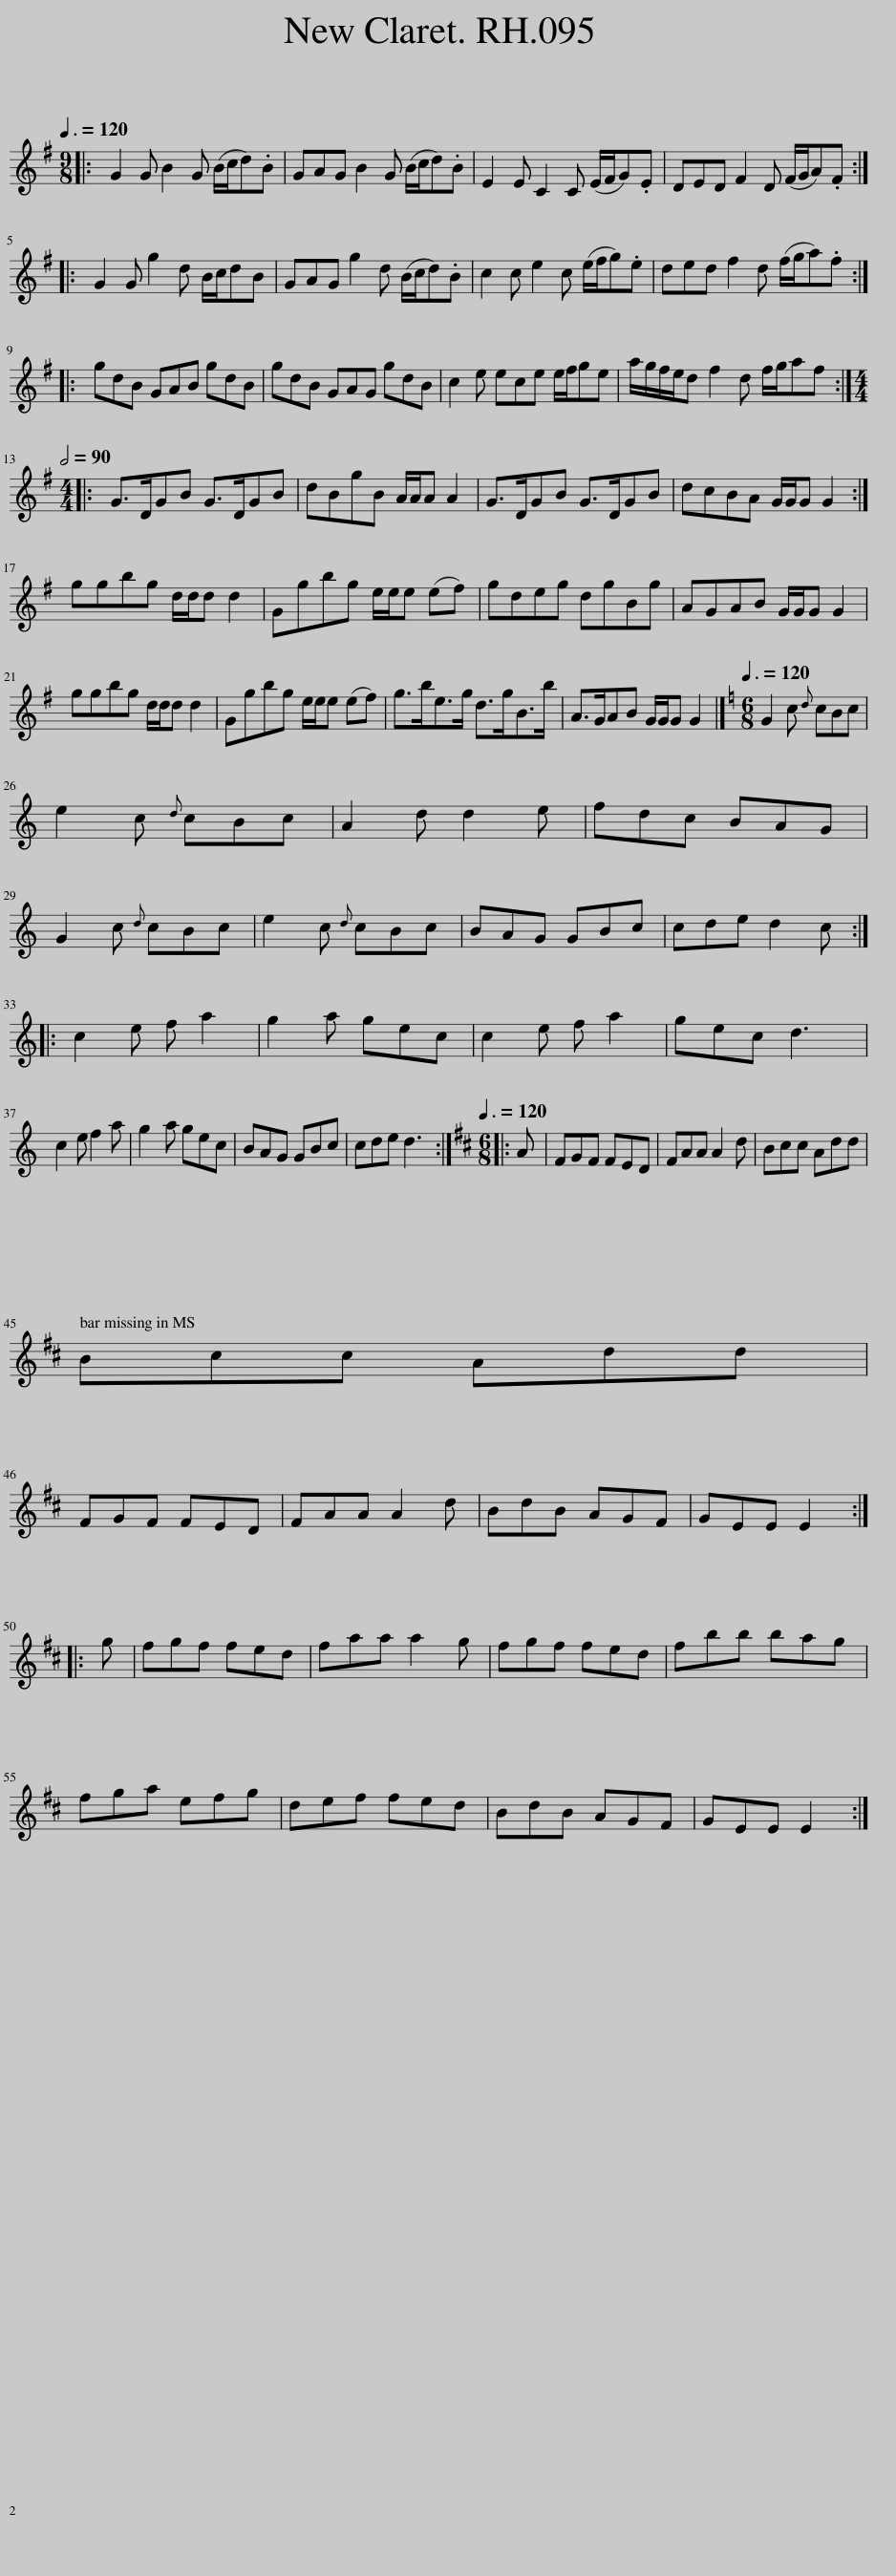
X:1
L:1/8
Q:3/8=120
M:9/8
I:linebreak $
K:G
V:1 treble
V:1
|: G2 G B2 G (B/c/d).B | GAG B2 G (B/c/d).B | E2 E C2 C (E/F/G).E | DED F2 D (F/G/A).F ::$ G2 G g2 d B/c/dB | %5
 GAG g2 d (B/c/d).B | c2 c e2 c (e/f/g).e | ded f2 d (f/g/a).f ::$ gdB GAB gdB | gdB GAG gdB | %10
 c2 e ece e/f/ge | a/g/f/e/d f2 d f/g/af ::$[M:4/4][Q:1/2=90] G>DGB G>DGB | dBgB A/A/A A2 | G>DGB G>DGB | %15
 dcBA G/G/G G2 :|$ ggbg d/d/d d2 | Ggbg e/e/e (ef) | gdeg dgBg | AGAB G/G/G G2 |$ %20
 ggbg d/d/d d2 | Ggbg e/e/e (ef) | g>be>g d>gB>b | A>GAB G/G/G G2 |][K:C][M:6/8][Q:3/8=120] G2 c{d} cBc |$ %25
 e2 c{d} cBc | A2 d d2 e | fdc BAG |$ G2 c{d} cBc | e2 c{d} cBc | %30
 BAG GBc | cde d2 c ::$ c2 e f a2 | g2 a gec | c2 e f a2 | %35
 gec d3 |$ c2 e f2 a | g2 a gec | BAG GBc | cde d3 :: %40
[K:D][M:6/8][Q:3/8=120] A | FGF FED | FAA A2 d | Bcc Add |$ Bcc Add |$ %45
 FGF FED | FAA A2 d | BdB AGF | GEE E2 ::$ g | %50
 fgf fed | faa a2 g | fgf fed | fbb bag |$ fga efg | %55
 def fed | BdB AGF | GEE E2 :| %58
